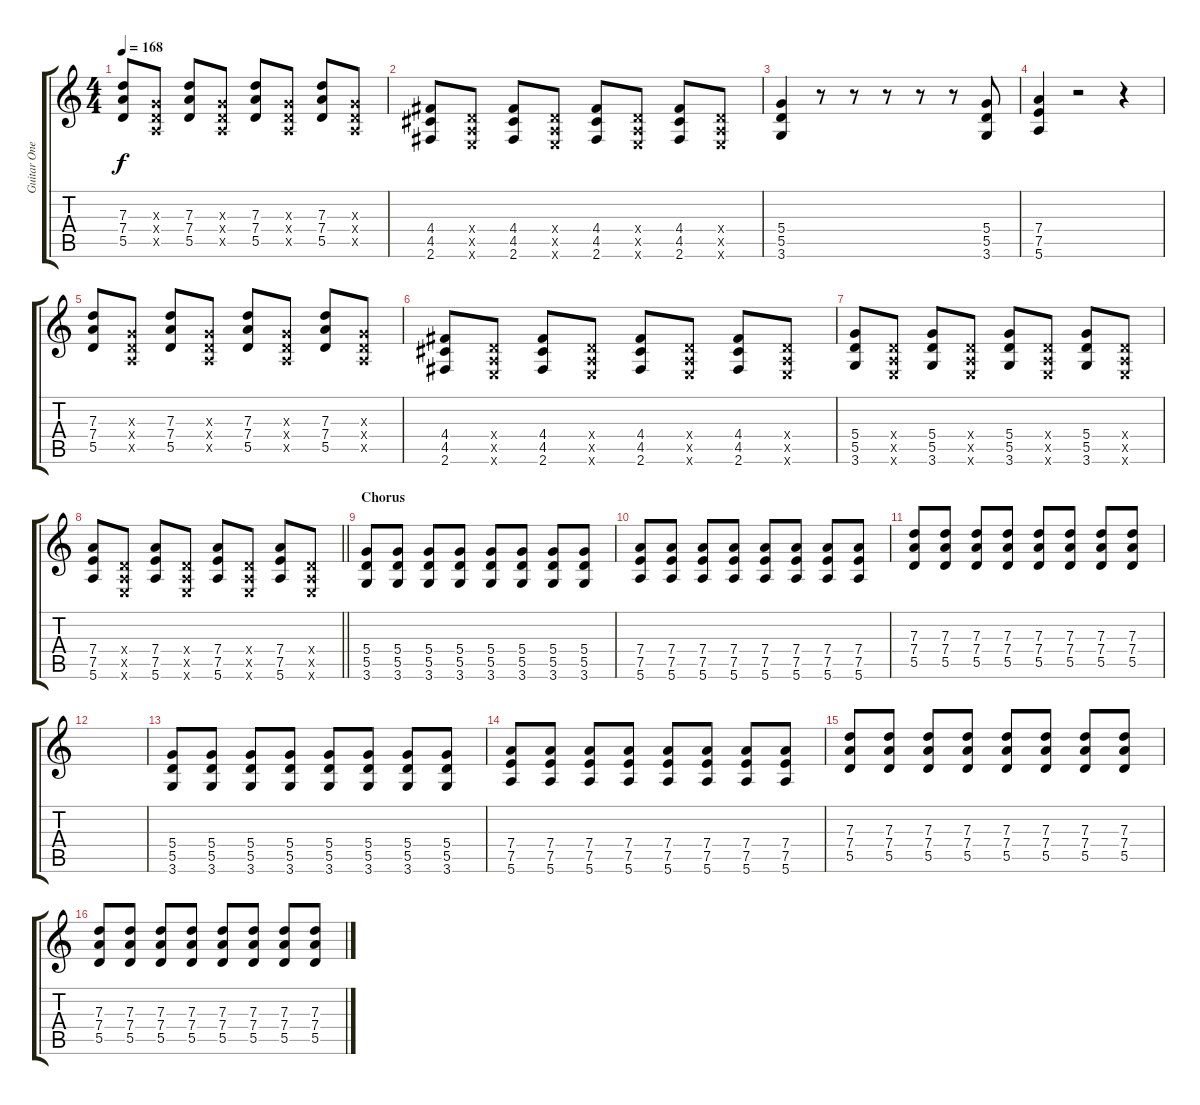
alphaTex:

\track ("Guitar One" "Guitar One") {instrument distortionguitar}
\staff {score tabs}
\tuning (E4 B3 G3 D3 A2 E2) {hide}
\ts (4 4)
\tempo 168
\clef g2
\ks c
(7.3 7.4 5.5).8{dy f} (0.3{x} 0.4{x} 0.5{x}).8 (7.3 7.4 5.5).8 (0.3{x} 0.4{x} 0.5{x}).8 (7.3 7.4 5.5).8 (0.3{x} 0.4{x} 0.5{x}).8 (7.3 7.4 5.5).8 (0.3{x} 0.4{x} 0.5{x}).8 |
(4.4 4.5 2.6).8 (0.4{x} 0.5{x} 0.6{x}).8 (4.4 4.5 2.6).8 (0.4{x} 0.5{x} 0.6{x}).8 (4.4 4.5 2.6).8 (0.4{x} 0.5{x} 0.6{x}).8 (4.4 4.5 2.6).8 (0.4{x} 0.5{x} 0.6{x}).8 |
(5.4 5.5 3.6).4 r.8 r.8 r.8 r.8 r.8 (5.4 5.5 3.6).8 |
(7.4 7.5 5.6).4 r.2 r.4 |
(7.3 7.4 5.5).8 (0.3{x} 0.4{x} 0.5{x}).8 (7.3 7.4 5.5).8 (0.3{x} 0.4{x} 0.5{x}).8 (7.3 7.4 5.5).8 (0.3{x} 0.4{x} 0.5{x}).8 (7.3 7.4 5.5).8 (0.3{x} 0.4{x} 0.5{x}).8 |
(4.4 4.5 2.6).8 (0.4{x} 0.5{x} 0.6{x}).8 (4.4 4.5 2.6).8 (0.4{x} 0.5{x} 0.6{x}).8 (4.4 4.5 2.6).8 (0.4{x} 0.5{x} 0.6{x}).8 (4.4 4.5 2.6).8 (0.4{x} 0.5{x} 0.6{x}).8 |
(5.4 5.5 3.6).8 (0.4{x} 0.5{x} 0.6{x}).8 (5.4 5.5 3.6).8 (0.4{x} 0.5{x} 0.6{x}).8 (5.4 5.5 3.6).8 (0.4{x} 0.5{x} 0.6{x}).8 (5.4 5.5 3.6).8 (0.4{x} 0.5{x} 0.6{x}).8 |
\barLineRight lightlight
(7.4 7.5 5.6).8 (0.4{x} 0.5{x} 0.6{x}).8 (7.4 7.5 5.6).8 (0.4{x} 0.5{x} 0.6{x}).8 (7.4 7.5 5.6).8 (0.4{x} 0.5{x} 0.6{x}).8 (7.4 7.5 5.6).8 (0.4{x} 0.5{x} 0.6{x}).8 |
\section ("" "Chorus")
(5.4 5.5 3.6).8 (5.4 5.5 3.6).8 (5.4 5.5 3.6).8 (5.4 5.5 3.6).8 (5.4 5.5 3.6).8 (5.4 5.5 3.6).8 (5.4 5.5 3.6).8 (5.4 5.5 3.6).8 |
(7.4 7.5 5.6).8 (7.4 7.5 5.6).8 (7.4 7.5 5.6).8 (7.4 7.5 5.6).8 (7.4 7.5 5.6).8 (7.4 7.5 5.6).8 (7.4 7.5 5.6).8 (7.4 7.5 5.6).8 |
(7.3 7.4 5.5).8 (7.3 7.4 5.5).8 (7.3 7.4 5.5).8 (7.3 7.4 5.5).8 (7.3 7.4 5.5).8 (7.3 7.4 5.5).8 (7.3 7.4 5.5).8 (7.3 7.4 5.5).8 |
|
(5.4 5.5 3.6).8 (5.4 5.5 3.6).8 (5.4 5.5 3.6).8 (5.4 5.5 3.6).8 (5.4 5.5 3.6).8 (5.4 5.5 3.6).8 (5.4 5.5 3.6).8 (5.4 5.5 3.6).8 |
(7.4 7.5 5.6).8 (7.4 7.5 5.6).8 (7.4 7.5 5.6).8 (7.4 7.5 5.6).8 (7.4 7.5 5.6).8 (7.4 7.5 5.6).8 (7.4 7.5 5.6).8 (7.4 7.5 5.6).8 |
(7.3 7.4 5.5).8 (7.3 7.4 5.5).8 (7.3 7.4 5.5).8 (7.3 7.4 5.5).8 (7.3 7.4 5.5).8 (7.3 7.4 5.5).8 (7.3 7.4 5.5).8 (7.3 7.4 5.5).8 |
(7.3 7.4 5.5).8 (7.3 7.4 5.5).8 (7.3 7.4 5.5).8 (7.3 7.4 5.5).8 (7.3 7.4 5.5).8 (7.3 7.4 5.5).8 (7.3 7.4 5.5).8 (7.3 7.4 5.5).8
